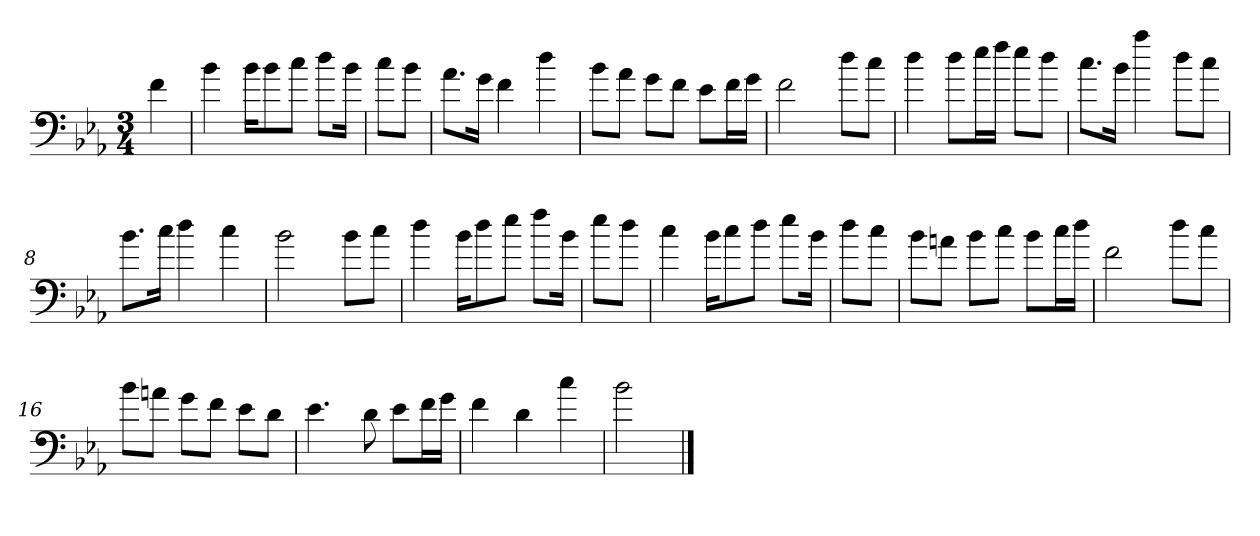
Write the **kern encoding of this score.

**kern
*part1
*staff1
*clefF4
*k[b-e-a-]
*M3/4
=
4f
=1
4b-
16b-\KL
8b-\
8cc\J
8dd\L
16b-\Jk
=2y
8cc\L
8b-\J
=3
8.a-\L
16g\Jk
4f
4dd
=4
8b-\L
8a-\J
8g\L
8f\J
8e-\L
16f\L
16g\JJ
=5
2f
8dd\L
8cc\J
=6
4dd
8dd\L
16ee-\L
16ff\JJ
8ee-\L
8dd\J
=7
8.cc\L
16b-\Jk
4aa-
8dd\L
8cc\J
=8
8.b-\L
16cc\Jk
4dd
4cc
=9
2b-
8b-\L
8cc\J
=10
4dd
16b-\KL
8dd\
8ee-\J
8ff\L
16b-\Jk
=11y
8ee-\L
8dd\J
=12
4cc
16b-\KL
8cc\
8dd\J
8ee-\L
16b-\Jk
=13y
8dd\L
8cc\J
=14
8b-\L
8an\J
8b-\L
8cc\J
8b-\L
16cc\L
16dd\JJ
=15
2f
8dd\L
8cc\J
=16
8b-\L
8an\J
8g\L
8f\J
8e-\L
8d\J
=17
4.e-
8d
8e-\L
16f\L
16g\JJ
=18
4f
4d
4cc
=19
2b-
==
*-
